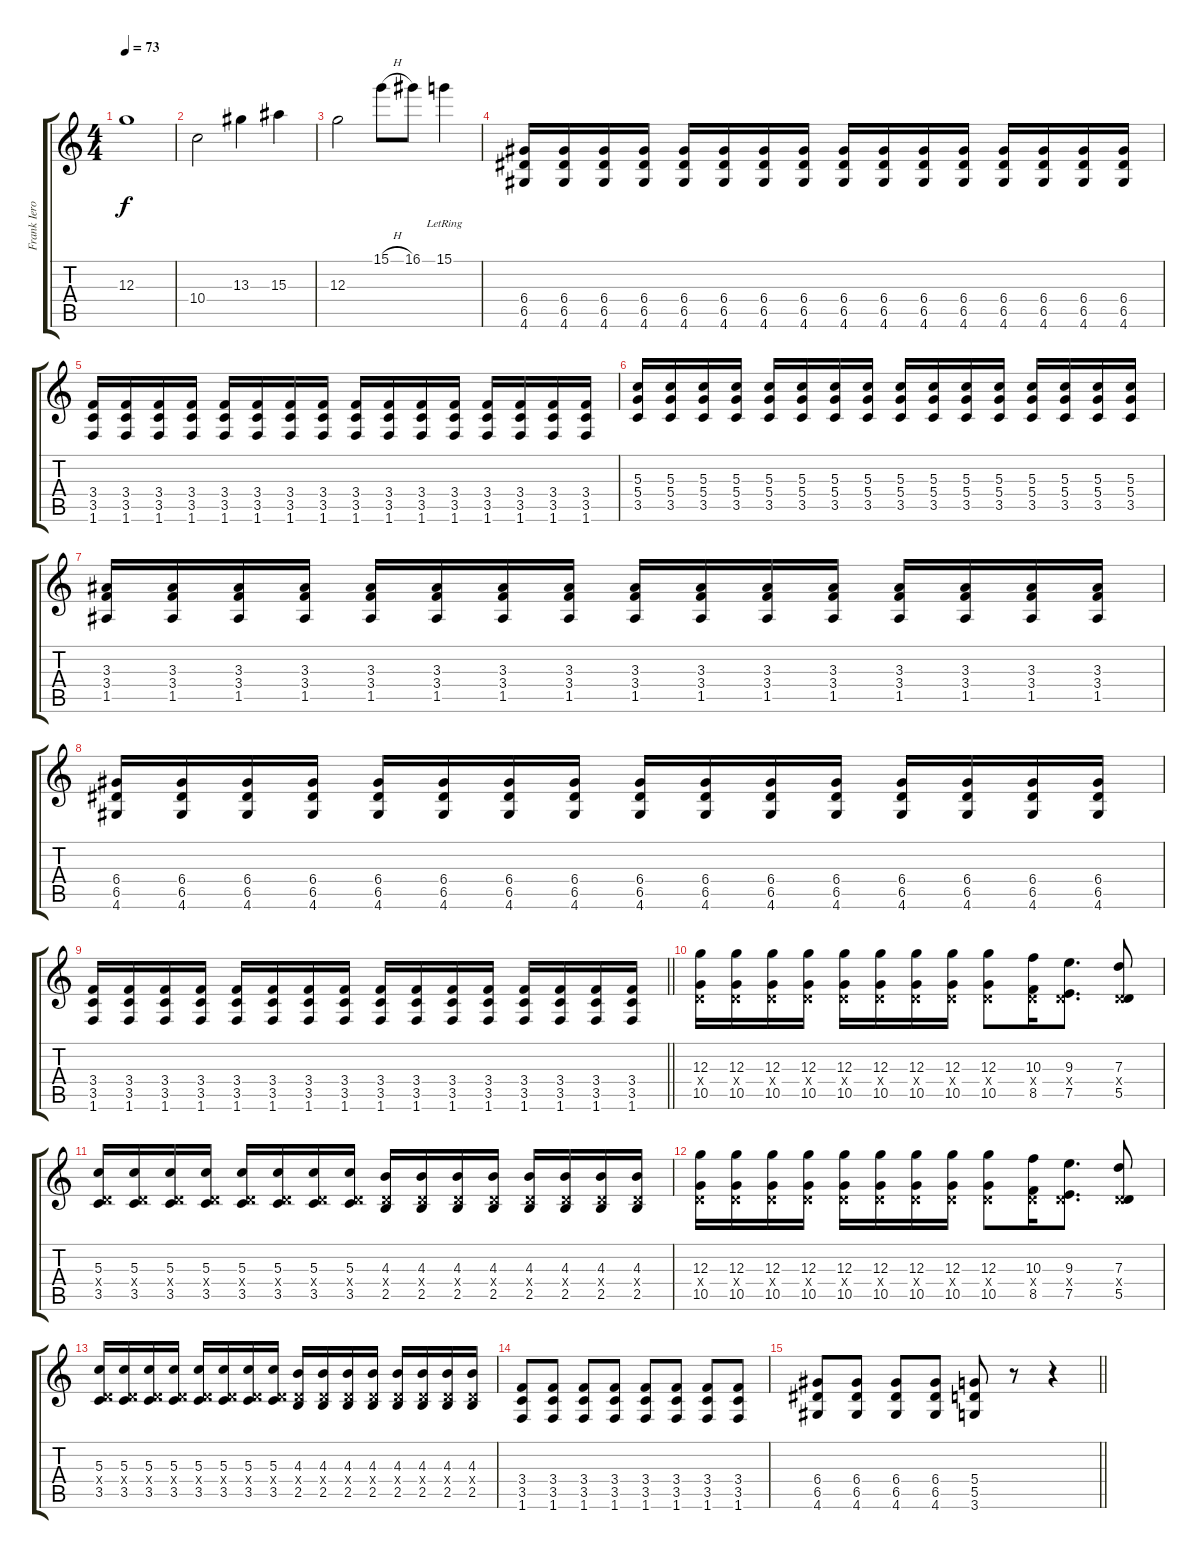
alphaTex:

\track ("Frank Iero [Rhythm Guitar]" "Frank Iero") {instrument overdrivenguitar}
\staff {score tabs}
\tuning (E4 B3 G3 D3 A2 E2) {hide}
\ts (4 4)
\tempo 73
\clef g2
\ks c
12.3.1{dy f} |
10.4.2 13.3.4 15.3.4 |
12.3.2 15.1{h}.8 16.1.8 15.1{lr}.4 |
(6.4 6.5 4.6).16 (6.4 6.5 4.6).16 (6.4 6.5 4.6).16 (6.4 6.5 4.6).16 (6.4 6.5 4.6).16 (6.4 6.5 4.6).16 (6.4 6.5 4.6).16 (6.4 6.5 4.6).16 (6.4 6.5 4.6).16 (6.4 6.5 4.6).16 (6.4 6.5 4.6).16 (6.4 6.5 4.6).16 (6.4 6.5 4.6).16 (6.4 6.5 4.6).16 (6.4 6.5 4.6).16 (6.4 6.5 4.6).16 |
(3.4 3.5 1.6).16 (3.4 3.5 1.6).16 (3.4 3.5 1.6).16 (3.4 3.5 1.6).16 (3.4 3.5 1.6).16 (3.4 3.5 1.6).16 (3.4 3.5 1.6).16 (3.4 3.5 1.6).16 (3.4 3.5 1.6).16 (3.4 3.5 1.6).16 (3.4 3.5 1.6).16 (3.4 3.5 1.6).16 (3.4 3.5 1.6).16 (3.4 3.5 1.6).16 (3.4 3.5 1.6).16 (3.4 3.5 1.6).16 |
(5.3 5.4 3.5).16 (5.3 5.4 3.5).16 (5.3 5.4 3.5).16 (5.3 5.4 3.5).16 (5.3 5.4 3.5).16 (5.3 5.4 3.5).16 (5.3 5.4 3.5).16 (5.3 5.4 3.5).16 (5.3 5.4 3.5).16 (5.3 5.4 3.5).16 (5.3 5.4 3.5).16 (5.3 5.4 3.5).16 (5.3 5.4 3.5).16 (5.3 5.4 3.5).16 (5.3 5.4 3.5).16 (5.3 5.4 3.5).16 |
(3.3 3.4 1.5).16 (3.3 3.4 1.5).16 (3.3 3.4 1.5).16 (3.3 3.4 1.5).16 (3.3 3.4 1.5).16 (3.3 3.4 1.5).16 (3.3 3.4 1.5).16 (3.3 3.4 1.5).16 (3.3 3.4 1.5).16 (3.3 3.4 1.5).16 (3.3 3.4 1.5).16 (3.3 3.4 1.5).16 (3.3 3.4 1.5).16 (3.3 3.4 1.5).16 (3.3 3.4 1.5).16 (3.3 3.4 1.5).16 |
(6.4 6.5 4.6).16 (6.4 6.5 4.6).16 (6.4 6.5 4.6).16 (6.4 6.5 4.6).16 (6.4 6.5 4.6).16 (6.4 6.5 4.6).16 (6.4 6.5 4.6).16 (6.4 6.5 4.6).16 (6.4 6.5 4.6).16 (6.4 6.5 4.6).16 (6.4 6.5 4.6).16 (6.4 6.5 4.6).16 (6.4 6.5 4.6).16 (6.4 6.5 4.6).16 (6.4 6.5 4.6).16 (6.4 6.5 4.6).16 |
\barLineRight lightlight
(3.4 3.5 1.6).16 (3.4 3.5 1.6).16 (3.4 3.5 1.6).16 (3.4 3.5 1.6).16 (3.4 3.5 1.6).16 (3.4 3.5 1.6).16 (3.4 3.5 1.6).16 (3.4 3.5 1.6).16 (3.4 3.5 1.6).16 (3.4 3.5 1.6).16 (3.4 3.5 1.6).16 (3.4 3.5 1.6).16 (3.4 3.5 1.6).16 (3.4 3.5 1.6).16 (3.4 3.5 1.6).16 (3.4 3.5 1.6).16 |
(12.3 0.4{x} 10.5).16 (12.3 0.4{x} 10.5).16 (12.3 0.4{x} 10.5).16 (12.3 0.4{x} 10.5).16 (12.3 0.4{x} 10.5).16 (12.3 0.4{x} 10.5).16 (12.3 0.4{x} 10.5).16 (12.3 0.4{x} 10.5).16 (12.3 0.4{x} 10.5).8 (10.3 0.4{x} 8.5).16 (9.3 0.4{x} 7.5).8{d} (7.3 0.4{x} 5.5).8 |
(5.3 0.4{x} 3.5).16 (5.3 0.4{x} 3.5).16 (5.3 0.4{x} 3.5).16 (5.3 0.4{x} 3.5).16 (5.3 0.4{x} 3.5).16 (5.3 0.4{x} 3.5).16 (5.3 0.4{x} 3.5).16 (5.3 0.4{x} 3.5).16 (4.3 0.4{x} 2.5).16 (4.3 0.4{x} 2.5).16 (4.3 0.4{x} 2.5).16 (4.3 0.4{x} 2.5).16 (4.3 0.4{x} 2.5).16 (4.3 0.4{x} 2.5).16 (4.3 0.4{x} 2.5).16 (4.3 0.4{x} 2.5).16 |
(12.3 0.4{x} 10.5).16 (12.3 0.4{x} 10.5).16 (12.3 0.4{x} 10.5).16 (12.3 0.4{x} 10.5).16 (12.3 0.4{x} 10.5).16 (12.3 0.4{x} 10.5).16 (12.3 0.4{x} 10.5).16 (12.3 0.4{x} 10.5).16 (12.3 0.4{x} 10.5).8 (10.3 0.4{x} 8.5).16 (9.3 0.4{x} 7.5).8{d} (7.3 0.4{x} 5.5).8 |
(5.3 0.4{x} 3.5).16 (5.3 0.4{x} 3.5).16 (5.3 0.4{x} 3.5).16 (5.3 0.4{x} 3.5).16 (5.3 0.4{x} 3.5).16 (5.3 0.4{x} 3.5).16 (5.3 0.4{x} 3.5).16 (5.3 0.4{x} 3.5).16 (4.3 0.4{x} 2.5).16 (4.3 0.4{x} 2.5).16 (4.3 0.4{x} 2.5).16 (4.3 0.4{x} 2.5).16 (4.3 0.4{x} 2.5).16 (4.3 0.4{x} 2.5).16 (4.3 0.4{x} 2.5).16 (4.3 0.4{x} 2.5).16 |
(3.4 3.5 1.6).8 (3.4 3.5 1.6).8 (3.4 3.5 1.6).8 (3.4 3.5 1.6).8 (3.4 3.5 1.6).8 (3.4 3.5 1.6).8 (3.4 3.5 1.6).8 (3.4 3.5 1.6).8 |
\barLineRight lightlight
(6.4 6.5 4.6).8 (6.4 6.5 4.6).8 (6.4 6.5 4.6).8 (6.4 6.5 4.6).8 (5.4 5.5 3.6).8 r.8 r.4
